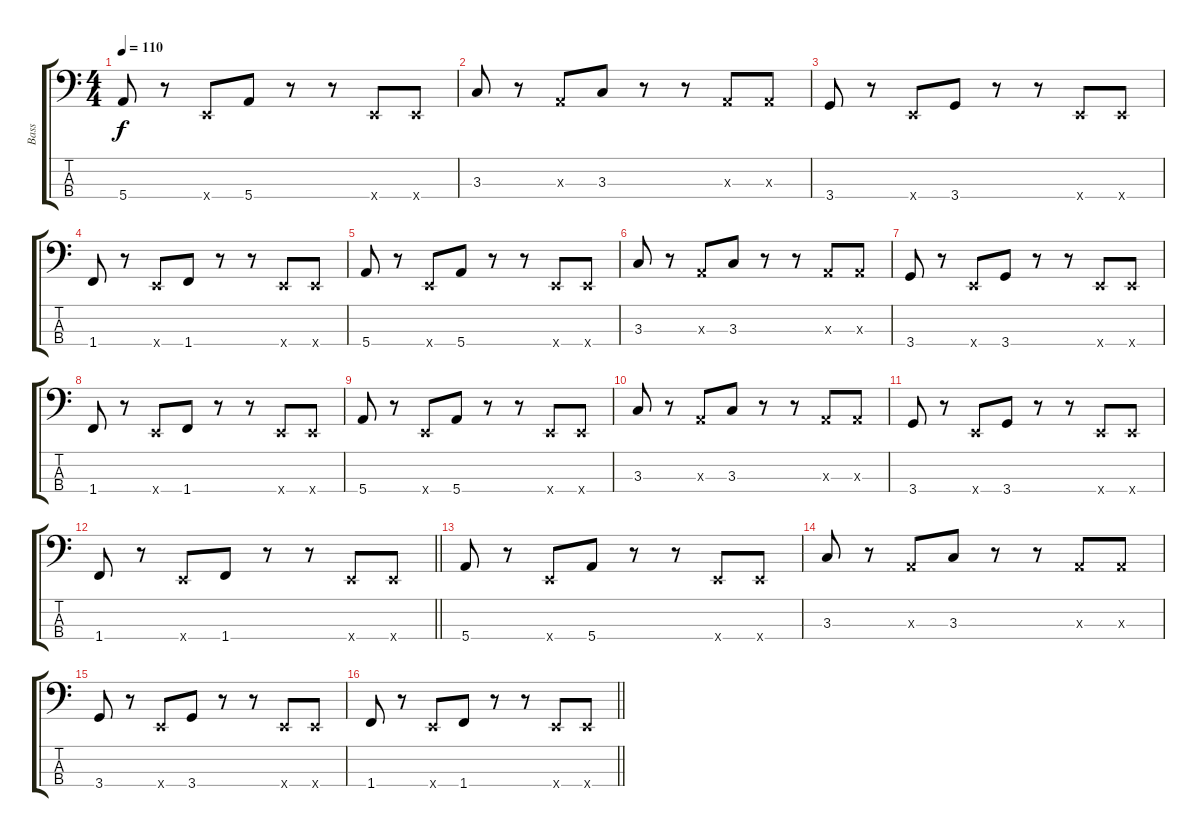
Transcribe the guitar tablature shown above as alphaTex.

\track ("Bass" "Bass") {instrument electricbassfinger}
\staff {score tabs}
\tuning (G2 D2 A1 E1) {hide}
\ts (4 4)
\tempo 110
\clef f4
\ks c
5.4.8{dy f} r.8 0.4{x}.8 5.4.8 r.8 r.8 0.4{x}.8 0.4{x}.8 |
3.3.8 r.8 0.3{x}.8 3.3.8 r.8 r.8 0.3{x}.8 0.3{x}.8 |
3.4.8 r.8 0.4{x}.8 3.4.8 r.8 r.8 0.4{x}.8 0.4{x}.8 |
1.4.8 r.8 0.4{x}.8 1.4.8 r.8 r.8 0.4{x}.8 0.4{x}.8 |
5.4.8 r.8 0.4{x}.8 5.4.8 r.8 r.8 0.4{x}.8 0.4{x}.8 |
3.3.8 r.8 0.3{x}.8 3.3.8 r.8 r.8 0.3{x}.8 0.3{x}.8 |
3.4.8 r.8 0.4{x}.8 3.4.8 r.8 r.8 0.4{x}.8 0.4{x}.8 |
1.4.8 r.8 0.4{x}.8 1.4.8 r.8 r.8 0.4{x}.8 0.4{x}.8 |
5.4.8 r.8 0.4{x}.8 5.4.8 r.8 r.8 0.4{x}.8 0.4{x}.8 |
3.3.8 r.8 0.3{x}.8 3.3.8 r.8 r.8 0.3{x}.8 0.3{x}.8 |
3.4.8 r.8 0.4{x}.8 3.4.8 r.8 r.8 0.4{x}.8 0.4{x}.8 |
\barLineRight lightlight
1.4.8 r.8 0.4{x}.8 1.4.8 r.8 r.8 0.4{x}.8 0.4{x}.8 |
5.4.8 r.8 0.4{x}.8 5.4.8 r.8 r.8 0.4{x}.8 0.4{x}.8 |
3.3.8 r.8 0.3{x}.8 3.3.8 r.8 r.8 0.3{x}.8 0.3{x}.8 |
3.4.8 r.8 0.4{x}.8 3.4.8 r.8 r.8 0.4{x}.8 0.4{x}.8 |
\barLineRight lightlight
1.4.8 r.8 0.4{x}.8 1.4.8 r.8 r.8 0.4{x}.8 0.4{x}.8
